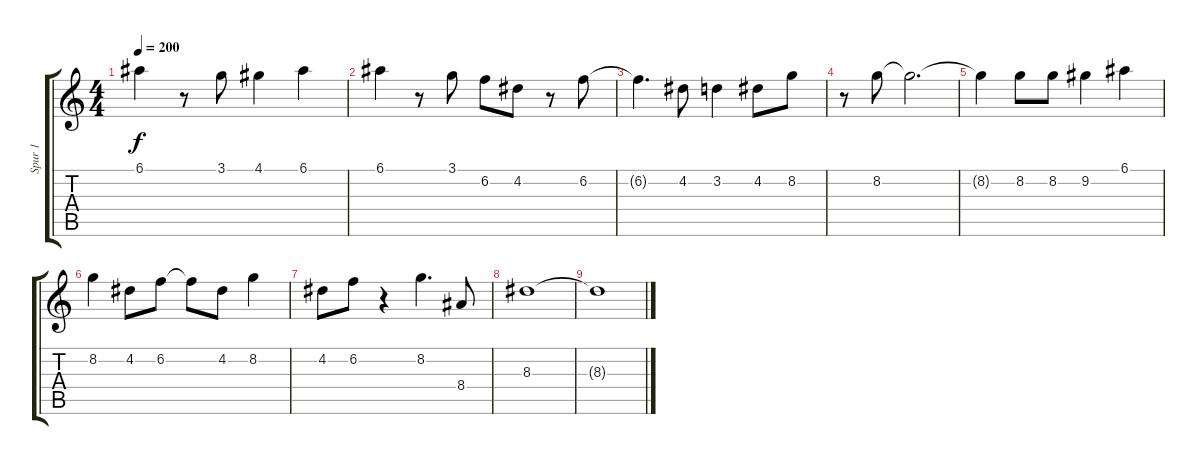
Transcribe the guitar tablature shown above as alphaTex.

\track ("Spur 1" "Spur 1") {instrument acousticguitarsteel}
\staff {score tabs}
\tuning (E4 B3 G3 D3 A2 E2) {hide}
\ts (4 4)
\tempo 200
\clef g2
\ks c
6.1.4{dy f} r.8 3.1.8 4.1.4 6.1.4 |
6.1.4 r.8 3.1.8 6.2.8 4.2.8 r.8 6.2.8 |
6.2{t}.4{d} 4.2.8 3.2.4 4.2.8 8.2.8 |
r.8 8.2.8 8.2{t}.2{d} |
8.2{t}.4 8.2.8 8.2.8 9.2.4 6.1.4 |
8.2.4 4.2.8 6.2.8 6.2{t}.8 4.2.8 8.2.4 |
4.2.8 6.2.8 r.4 8.2.4{d} 8.4.8 |
8.3.1 |
8.3{t}.1
